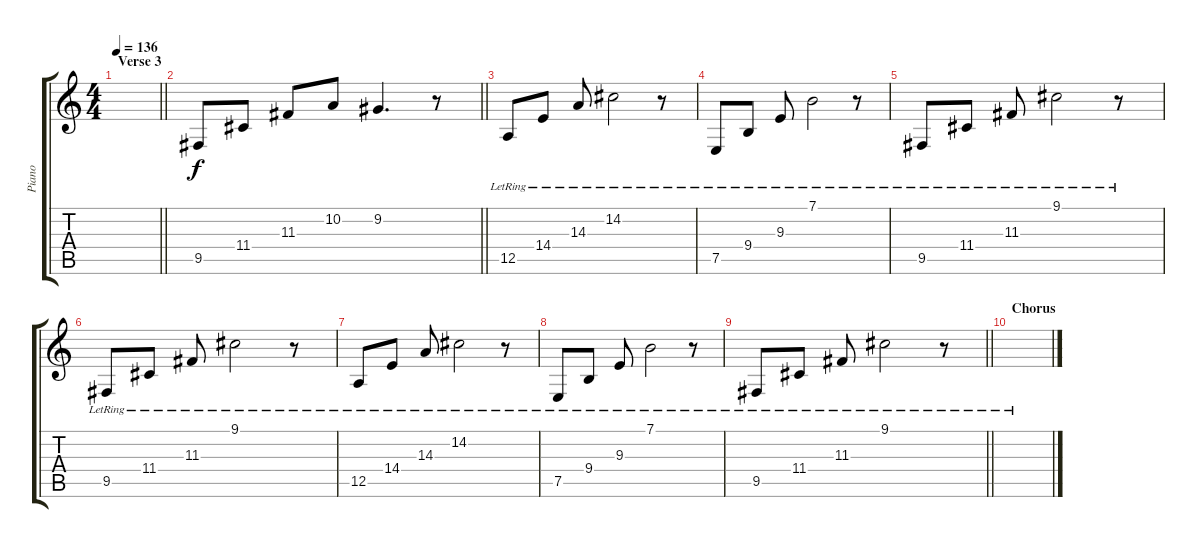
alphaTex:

\track ("Piano" "Piano") {instrument acousticgrandpiano}
\staff {score tabs}
\tuning (E4 B3 G3 D3 A2 E2) {hide}
\ts (4 4)
\section ("" "Verse 3 ")
\tempo 136
\clef g2
\barLineRight lightlight
\ks c
|
\barLineRight lightlight
9.5.8{instrument acousticgrandpiano} 11.4.8 11.3.8 10.2.8 9.2.4{d} r.8 |
12.5{lr}.8 14.4{lr}.8 14.3{lr}.8 14.2{lr}.2 r.8 |
7.5{lr}.8 9.4{lr}.8 9.3{lr}.8 7.1{lr}.2 r.8 |
9.5{lr}.8 11.4{lr}.8 11.3{lr}.8 9.1{lr}.2 r.8 |
9.5{lr}.8 11.4{lr}.8 11.3{lr}.8 9.1{lr}.2 r.8 |
12.5{lr}.8 14.4{lr}.8 14.3{lr}.8 14.2{lr}.2 r.8 |
7.5{lr}.8 9.4{lr}.8 9.3{lr}.8 7.1{lr}.2 r.8 |
\barLineRight lightlight
9.5{lr}.8 11.4{lr}.8 11.3{lr}.8 9.1{lr}.2 r.8 |
\section ("" "Chorus")
